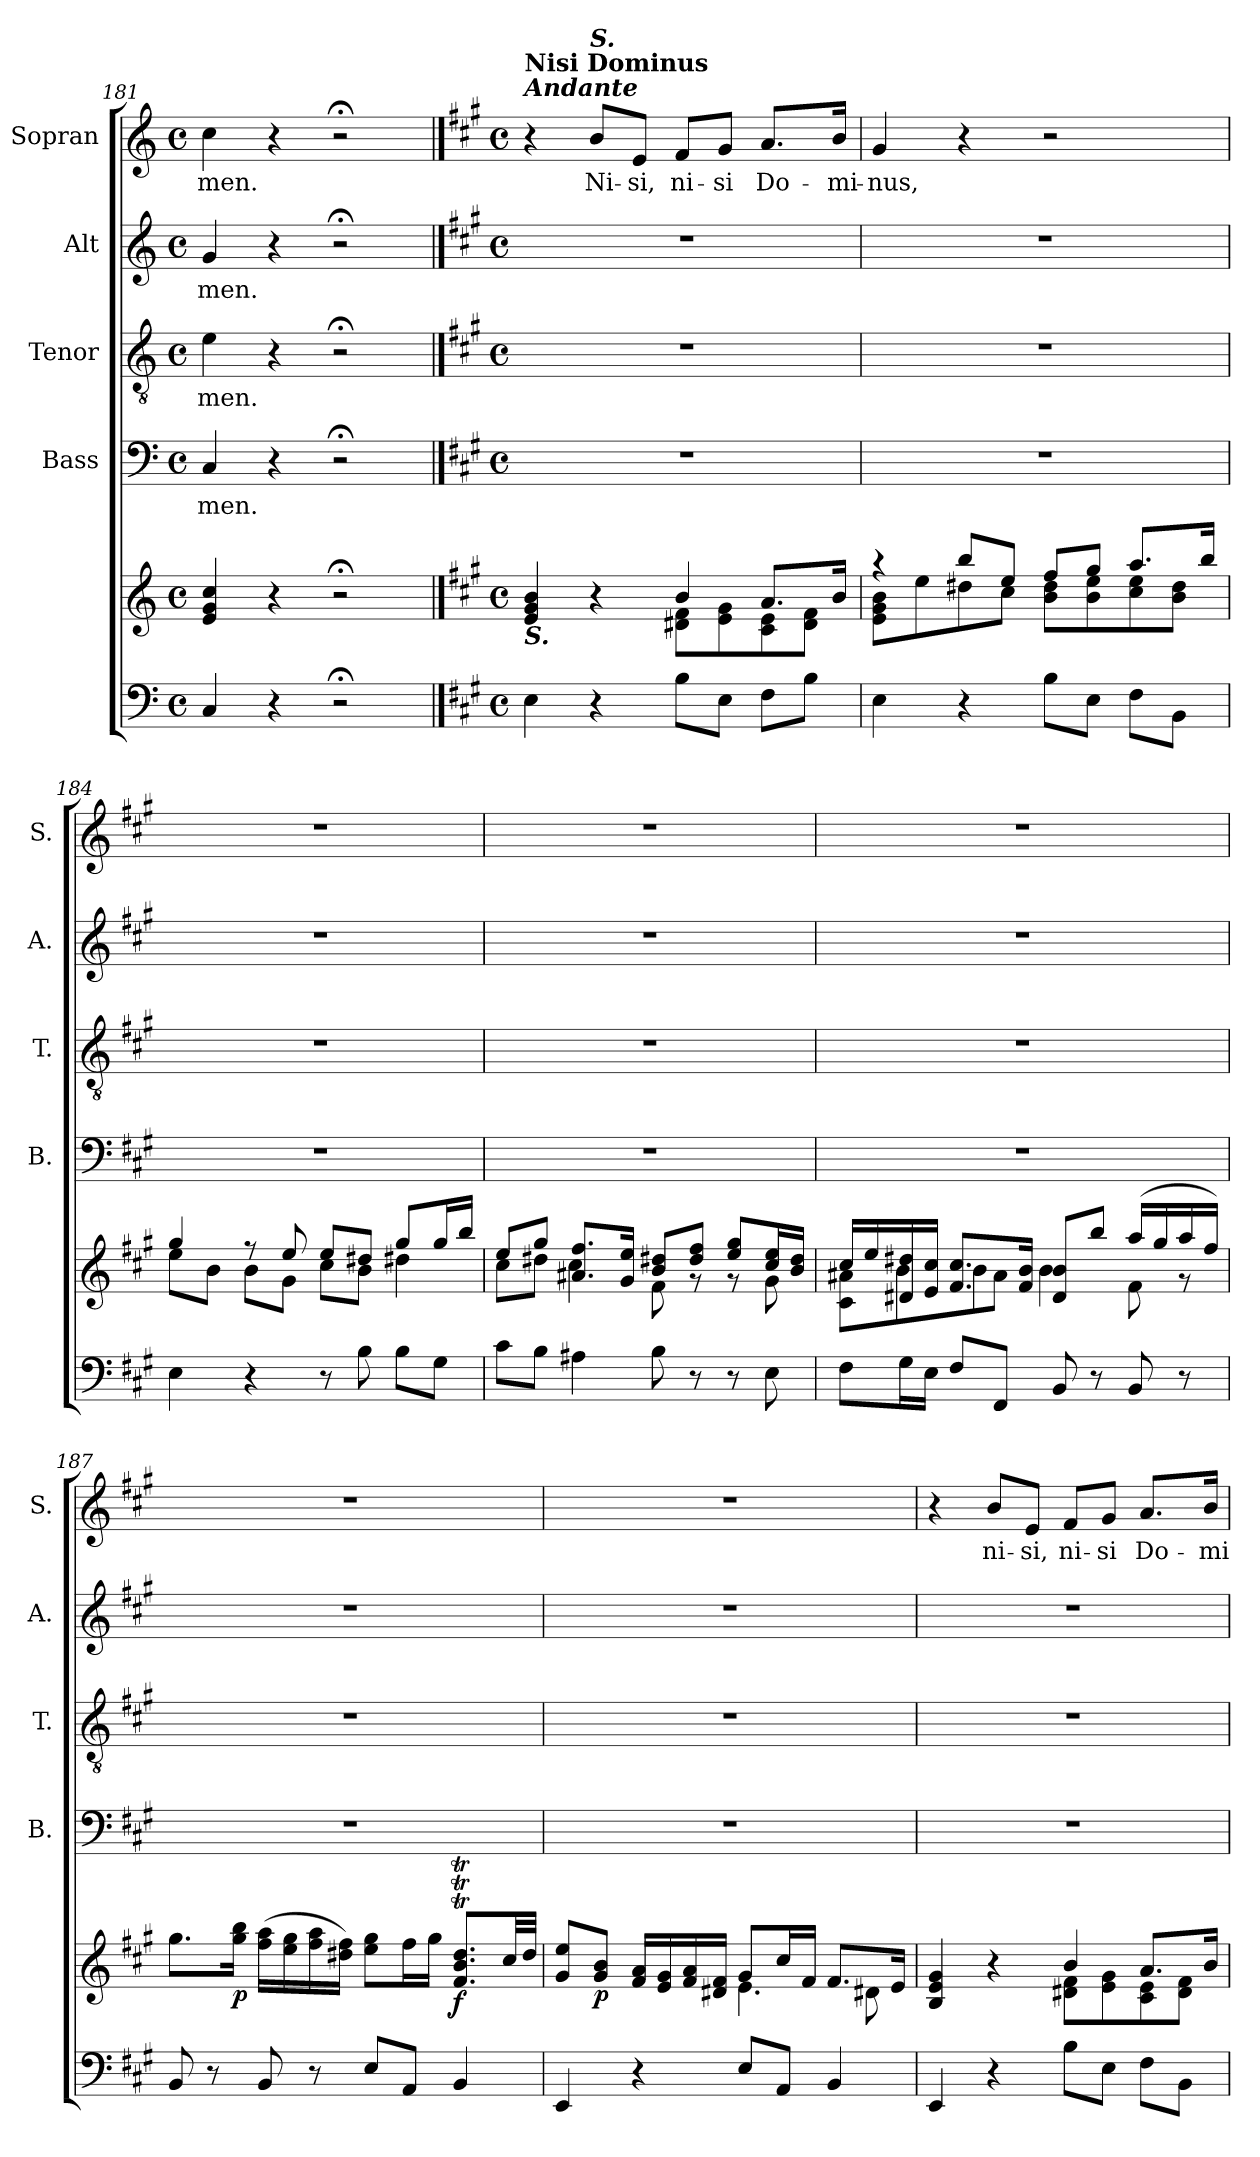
**kern	**kern	**dynam	**kern	**text	**kern	**text	**kern	**text	**kern	**text
*part5	*part5	*part5	*part4	*part4	*part3	*part3	*part2	*part2	*part1	*part1
*staff6	*staff5	*staff5/6	*staff4	*staff4	*staff3	*staff3	*staff2	*staff2	*staff1	*staff1
*	*	*	*I"Bass	*	*I"Tenor	*	*I"Alt	*	*I"Sopran	*
*	*	*	*I'B.	*	*I'T.	*	*I'A.	*	*I'S.	*
*clefF4	*clefG2	*	*clefF4	*	*clefGv2	*	*clefG2	*	*clefG2	*
*k[]	*k[]	*	*k[]	*	*k[]	*	*k[]	*	*k[]	*
*C:	*C:	*	*C:	*	*C:	*	*C:	*	*C:	*
*M4/4	*M4/4	*	*M4/4	*	*M4/4	*	*M4/4	*	*M4/4	*
*met(c)	*met(c)	*	*met(c)	*	*met(c)	*	*met(c)	*	*met(c)	*
=181	=181	=181	=181	=181	=181	=181	=181	=181	=181	=181
!	!	!	!	!LO:LY:b	!	!LO:LY:b	!	!LO:LY:b	!	!LO:LY:b
4C/	4e/ 4g/ 4cc/	.	4C/	-men.	4e\	-men.	4g/	-men.	4cc\	-men.
4r	4r	.	4r	.	4r	.	4r	.	4r	.
2r;<	2r;<	.	2r;<	.	2r;<	.	2r;<	.	2r;<	.
!!LO:PB:g=z
==182	==182	==182	==182	==182	==182	==182	==182	==182	==182	==182
*k[f#c#g#]	*k[f#c#g#]	*	*k[f#c#g#]	*	*k[f#c#g#]	*	*k[f#c#g#]	*	*k[f#c#g#]	*
*A:	*A:	*	*A:	*	*A:	*	*A:	*	*A:	*
*M4/4	*M4/4	*	*M4/4	*	*M4/4	*	*M4/4	*	*M4/4	*
*met(c)	*met(c)	*	*met(c)	*	*met(c)	*	*met(c)	*	*met(c)	*
*	*^	*	*	*	*	*	*	*	*	*
!	!	!	!	!	!	!	!	!	!	!LO:TX:a:Bi:t=Andante	!
!	!	!	!	!	!	!	!	!	!	!LO:TX:a:B:t=Nisi Dominus	!
!	!LO:TX:b:Bi:t=S.	!	!	!	!	!	!	!	!	!	!
4E\	4e/ 4g#/ 4b/	2ryy	.	1r	.	1r	.	1r	.	4r	.
!	!	!	!	!	!	!	!	!	!	!LO:TX:a:Bi:t=S.	!
!	!	!	!	!	!	!	!	!	!	!	!LO:LY:b
4r	4r	.	.	.	.	.	.	.	.	8b/L	Ni-
!	!	!	!	!	!	!	!	!	!	!	!LO:LY:b
.	.	.	.	.	.	.	.	.	.	8e/J	-si,
!	!	!	!	!	!	!	!	!	!	!	!LO:LY:b
8B\L	4b/	8d#X\ 8f#\L	.	.	.	.	.	.	.	8f#/L	ni-
!	!	!	!	!	!	!	!	!	!	!	!LO:LY:b
8E\J	.	8e\ 8g#\	.	.	.	.	.	.	.	8g#/J	-si
!	!	!	!	!	!	!	!	!	!	!	!LO:LY:b
8F#\L	8.a/L	8c#\ 8e\	.	.	.	.	.	.	.	8.a/L	Do-
8B\J	.	8d#\ 8f#\J	.	.	.	.	.	.	.	.	.
!	!	!	!	!	!	!	!	!	!	!	!LO:LY:b
.	16b/Jk	.	.	.	.	.	.	.	.	16b/Jk	-mi-
=183	=183	=183	=183	=183	=183	=183	=183	=183	=183	=183	=183
!	!	!	!	!	!	!	!	!	!	!	!LO:LY:b
4E\	4raa	8e\ 8g#\ 8b\L	.	1r	.	1r	.	1r	.	4g#/	-nus,
.	.	8ee\	.	.	.	.	.	.	.	.	.
4r	8bb/L	8dd#X\	.	.	.	.	.	.	.	4r	.
.	8ee/J	8cc#\J	.	.	.	.	.	.	.	.	.
8B\L	8ff#/L	8b\ 8dd#\L	.	.	.	.	.	.	.	2r	.
8E\J	8gg#/J	8b\ 8ee\	.	.	.	.	.	.	.	.	.
8F#\L	8.aa/L	8cc#\ 8ee\	.	.	.	.	.	.	.	.	.
8BB\J	.	8b\ 8dd#\J	.	.	.	.	.	.	.	.	.
.	16bb/Jk	.	.	.	.	.	.	.	.	.	.
=184	=184	=184	=184	=184	=184	=184	=184	=184	=184	=184	=184
4E\	4gg#/	8ee\L	.	1r	.	1r	.	1r	.	1r	.
.	.	8b\J	.	.	.	.	.	.	.	.	.
4r	8rff	8b\L	.	.	.	.	.	.	.	.	.
.	8ee/	8g#\J	.	.	.	.	.	.	.	.	.
8r	8ee/L	8cc#\L	.	.	.	.	.	.	.	.	.
8B\	8dd#X/J	8b\J	.	.	.	.	.	.	.	.	.
8B\L	8gg#/L	4dd#X\	.	.	.	.	.	.	.	.	.
8G#\J	16gg#/L	.	.	.	.	.	.	.	.	.	.
.	16bb/JJ	.	.	.	.	.	.	.	.	.	.
!!LO:LB:g=z
=185	=185	=185	=185	=185	=185	=185	=185	=185	=185	=185	=185
8c#\L	8ee/L	8cc#\L	.	1r	.	1r	.	1r	.	1r	.
8B\J	8gg#/J	8dd#X\J	.	.	.	.	.	.	.	.	.
4A#X\	8.a#X/ 8.ff#/L	4cc#\	.	.	.	.	.	.	.	.	.
.	16g#/ 16ee/Jk	.	.	.	.	.	.	.	.	.	.
8B\	8b/ 8dd#X/L	8f#\	.	.	.	.	.	.	.	.	.
8r	8dd#/ 8ff#/J	8rf	.	.	.	.	.	.	.	.	.
8r	8ee/ 8gg#/L	8rf	.	.	.	.	.	.	.	.	.
8E\	16cc#/ 16ee/L	8g#\	.	.	.	.	.	.	.	.	.
.	16b/ 16dd#/JJ	.	.	.	.	.	.	.	.	.	.
=186	=186	=186	=186	=186	=186	=186	=186	=186	=186	=186	=186
8F#\L	16cc#/LL	8c#\ 8a#X\L	.	1r	.	1r	.	1r	.	1r	.
.	16ee/	.	.	.	.	.	.	.	.	.	.
16G#\L	16d#X/ 16dd#X/	8b\	.	.	.	.	.	.	.	.	.
16E\JJ	16e/ 16cc#/JJ	.	.	.	.	.	.	.	.	.	.
8F#/L	8.f#/ 8.cc#/L	8b\	.	.	.	.	.	.	.	.	.
8FF#/J	.	8a#\J	.	.	.	.	.	.	.	.	.
.	16f#/ 16b/Jk	.	.	.	.	.	.	.	.	.	.
8BB/	8d#/ 8b/L	4b\	.	.	.	.	.	.	.	.	.
8r	8bb/J	.	.	.	.	.	.	.	.	.	.
8BB/	(>16aa/LL	8f#\	.	.	.	.	.	.	.	.	.
.	16gg#/	.	.	.	.	.	.	.	.	.	.
8r	16aa/	8rf	.	.	.	.	.	.	.	.	.
.	16ff#/JJ)	.	.	.	.	.	.	.	.	.	.
*	*v	*v	*	*	*	*	*	*	*	*	*
=187	=187	=187	=187	=187	=187	=187	=187	=187	=187	=187
8BB/	8.gg#\L	.	1r	.	1r	.	1r	.	1r	.
8r	.	.	.	.	.	.	.	.	.	.
!	!	!LO:DY:b	!	!	!	!	!	!	!	!
.	16gg#\ 16bb\Jk	p	.	.	.	.	.	.	.	.
8BB/	(>16ff#\ 16aa\LL	.	.	.	.	.	.	.	.	.
.	16ee\ 16gg#\	.	.	.	.	.	.	.	.	.
8r	16ff#\ 16aa\	.	.	.	.	.	.	.	.	.
.	16dd#X\ 16ff#\JJ)	.	.	.	.	.	.	.	.	.
8E/L	8ee\ 8gg#\L	.	.	.	.	.	.	.	.	.
8AA/J	16ff#\L	.	.	.	.	.	.	.	.	.
.	16gg#\JJ	.	.	.	.	.	.	.	.	.
!	!	!LO:DY:b	!	!	!	!	!	!	!	!
4BB/	8.f#/T 8.b/T 8.dd#/TL	f	.	.	.	.	.	.	.	.
.	32cc#/LL	.	.	.	.	.	.	.	.	.
.	32dd#/JJJ	.	.	.	.	.	.	.	.	.
!!LO:PB:g=z
=188	=188	=188	=188	=188	=188	=188	=188	=188	=188	=188
*	*^	*	*	*	*	*	*	*	*	*
4EE/	8g#/ 8ee/L	2ryy	.	1r	.	1r	.	1r	.	1r	.
!	!	!	!LO:DY:b	!	!	!	!	!	!	!	!
.	8g#/ 8b/J	.	p	.	.	.	.	.	.	.	.
4r	16f#/ 16a/LL	.	.	.	.	.	.	.	.	.	.
.	16e/ 16g#/	.	.	.	.	.	.	.	.	.	.
.	16f#/ 16a/	.	.	.	.	.	.	.	.	.	.
.	16d#X/ 16f#/JJ	.	.	.	.	.	.	.	.	.	.
8E/L	8g#/L	4.e\	.	.	.	.	.	.	.	.	.
8AA/J	16cc#/L	.	.	.	.	.	.	.	.	.	.
.	16f#/JJ	.	.	.	.	.	.	.	.	.	.
4BB/	8.f#/L	.	.	.	.	.	.	.	.	.	.
.	.	8d#X\	.	.	.	.	.	.	.	.	.
.	16e/Jk	.	.	.	.	.	.	.	.	.	.
=189	=189	=189	=189	=189	=189	=189	=189	=189	=189	=189	=189
4EE/	4B/ 4e/ 4g#/	2ryy	.	1r	.	1r	.	1r	.	4r	.
!	!	!	!	!	!	!	!	!	!	!	!LO:LY:b
4r	4r	.	.	.	.	.	.	.	.	8b/L	ni-
!	!	!	!	!	!	!	!	!	!	!	!LO:LY:b
.	.	.	.	.	.	.	.	.	.	8e/J	-si,
!	!	!	!	!	!	!	!	!	!	!	!LO:LY:b
8B\L	4b/	8d#X\ 8f#\L	.	.	.	.	.	.	.	8f#/L	ni-
!	!	!	!	!	!	!	!	!	!	!	!LO:LY:b
8E\J	.	8e\ 8g#\	.	.	.	.	.	.	.	8g#/J	-si
!	!	!	!	!	!	!	!	!	!	!	!LO:LY:b
8F#\L	8.a/L	8c#\ 8e\	.	.	.	.	.	.	.	8.a/L	Do-
8BB\J	.	8d#\ 8f#\J	.	.	.	.	.	.	.	.	.
!	!	!	!	!	!	!	!	!	!	!	!LO:LY:b
.	16b/Jk	.	.	.	.	.	.	.	.	16b/Jk	-mi-
*	*v	*v	*	*	*	*	*	*	*	*	*
=	=	=	=	=	=	=	=	=	=	=
*-	*-	*-	*-	*-	*-	*-	*-	*-	*-	*-
